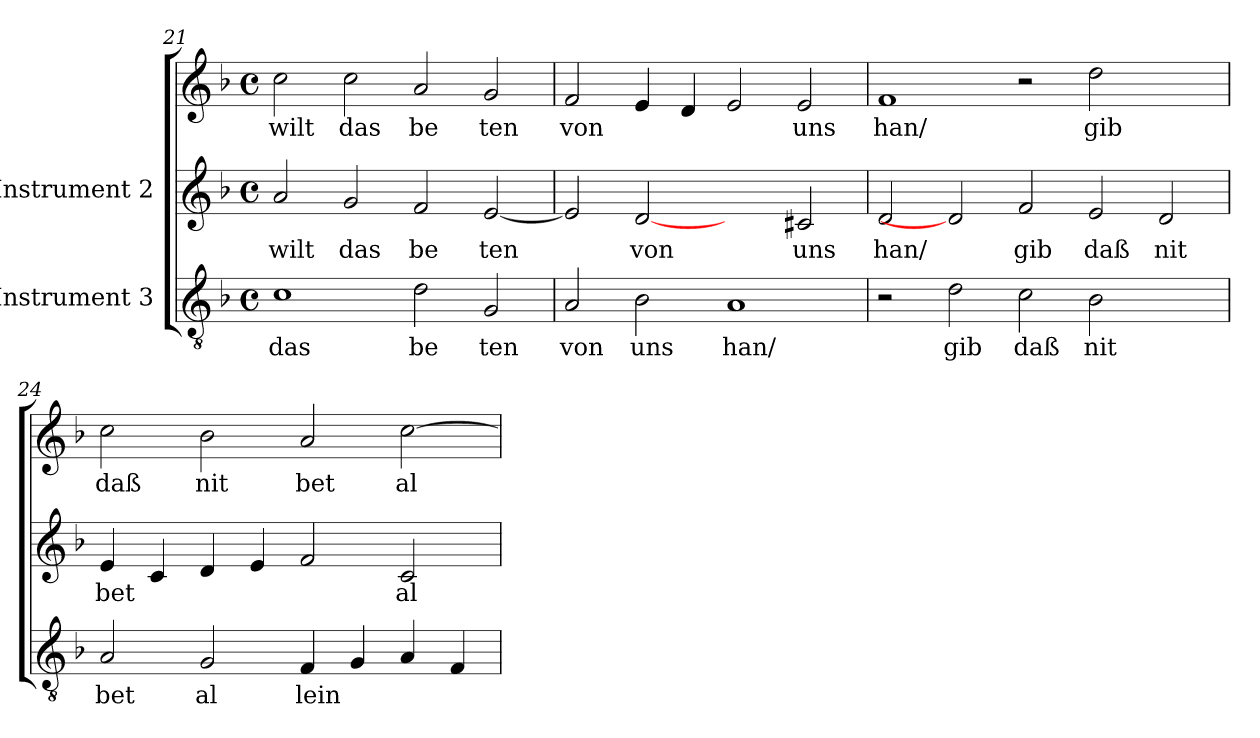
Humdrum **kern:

**kern	**text	**kern	**text	**kern	**text
*part3	*part3	*part2	*part2	*part1	*part1
*staff3	*staff3	*staff2	*staff2	*staff1	*staff1
*I"Instrument 3	*	*I"Instrument 2	*	*	*
!!LO:LB:g=z
*clefGv2	*	*clefG2	*	*clefG2	*
*k[b-]	*	*k[b-]	*	*k[b-]	*
*F:	*	*F:	*	*F:	*
*M4/4	*	*M4/4	*	*M4/4	*
*met(c)	*	*met(c)	*	*met(c)	*
=21	=21	=21	=21	=21	=21
!	!LO:LY:b:cj	!	!LO:LY:b:cj	!	!LO:LY:b:cj
1c	das	2a/	wilt	2cc\	wilt
!	!	!	!LO:LY:b:cj	!	!LO:LY:b:cj
.	.	2g/	das	2cc\	das
!	!LO:LY:b:cj	!	!LO:LY:b:cj	!	!LO:LY:b:cj
2d\	be	2f/	be	2a/	be
!	!LO:LY:b:cj	!	!LO:LY:b	!	!LO:LY:b:cj
2G/	ten	[<2e/	ten	2g/	ten
=22	=22	=22	=22	=22	=22
!	!LO:LY:b:cj	!	!	!	!LO:LY:b
2A/	von	2e/]	.	2f/	von
!	!LO:LY:b:cj	!	!LO:LY:b:cj	!	!
2B-\	uns	[2d	von	4e/	.
.	.	.	.	4d/	.
!	!LO:LY:b:cj	!	!	!	!
1A	han/	2ryy	.	2e/	.
!	!	!	!LO:LY:b:cj	!	!LO:LY:b:cj
.	.	2c#/	uns	2e/	uns
=23	=23	=23	=23	=23	=23
!	!	!	!LO:LY:b:cj	!	!LO:LY:b:cj
2r	.	2d/	han/	1f	han/
!	!LO:LY:b:cj	!	!	!	!
2d\	gib	2d]	.	.	.
!	!LO:LY:b:cj	!	!LO:LY:b:cj	!	!
2c\	daß	2f/	gib	2r	.
!	!LO:LY:b:cj	!	!LO:LY:b:cj	!	!LO:LY:b:cj
2B-\	nit	2e/	daß	2dd\	gib
!	!	!	!LO:LY:b:cj	!	!
2ryy	.	2d/	nit	2ryy	.
=24	=24	=24	=24	=24	=24
!	!LO:LY:b:cj	!	!LO:LY:b	!	!LO:LY:b:cj
2A/	bet	4e/	bet	2cc\	daß
.	.	4c/	.	.	.
!	!LO:LY:b:cj	!	!	!	!LO:LY:b:cj
2G/	al	4d/	.	2b-\	nit
.	.	4e/	.	.	.
!	!LO:LY:b	!	!	!	!LO:LY:b:cj
4F/	lein	2f/	.	2a/	bet
4G/	.	.	.	.	.
!	!	!	!LO:LY:b:cj	!	!LO:LY:b:cj
4A/	.	2c/	al	[<2cc\	al
4F/	.	.	.	.	.
=	=	=	=	=	=
*-	*-	*-	*-	*-	*-
